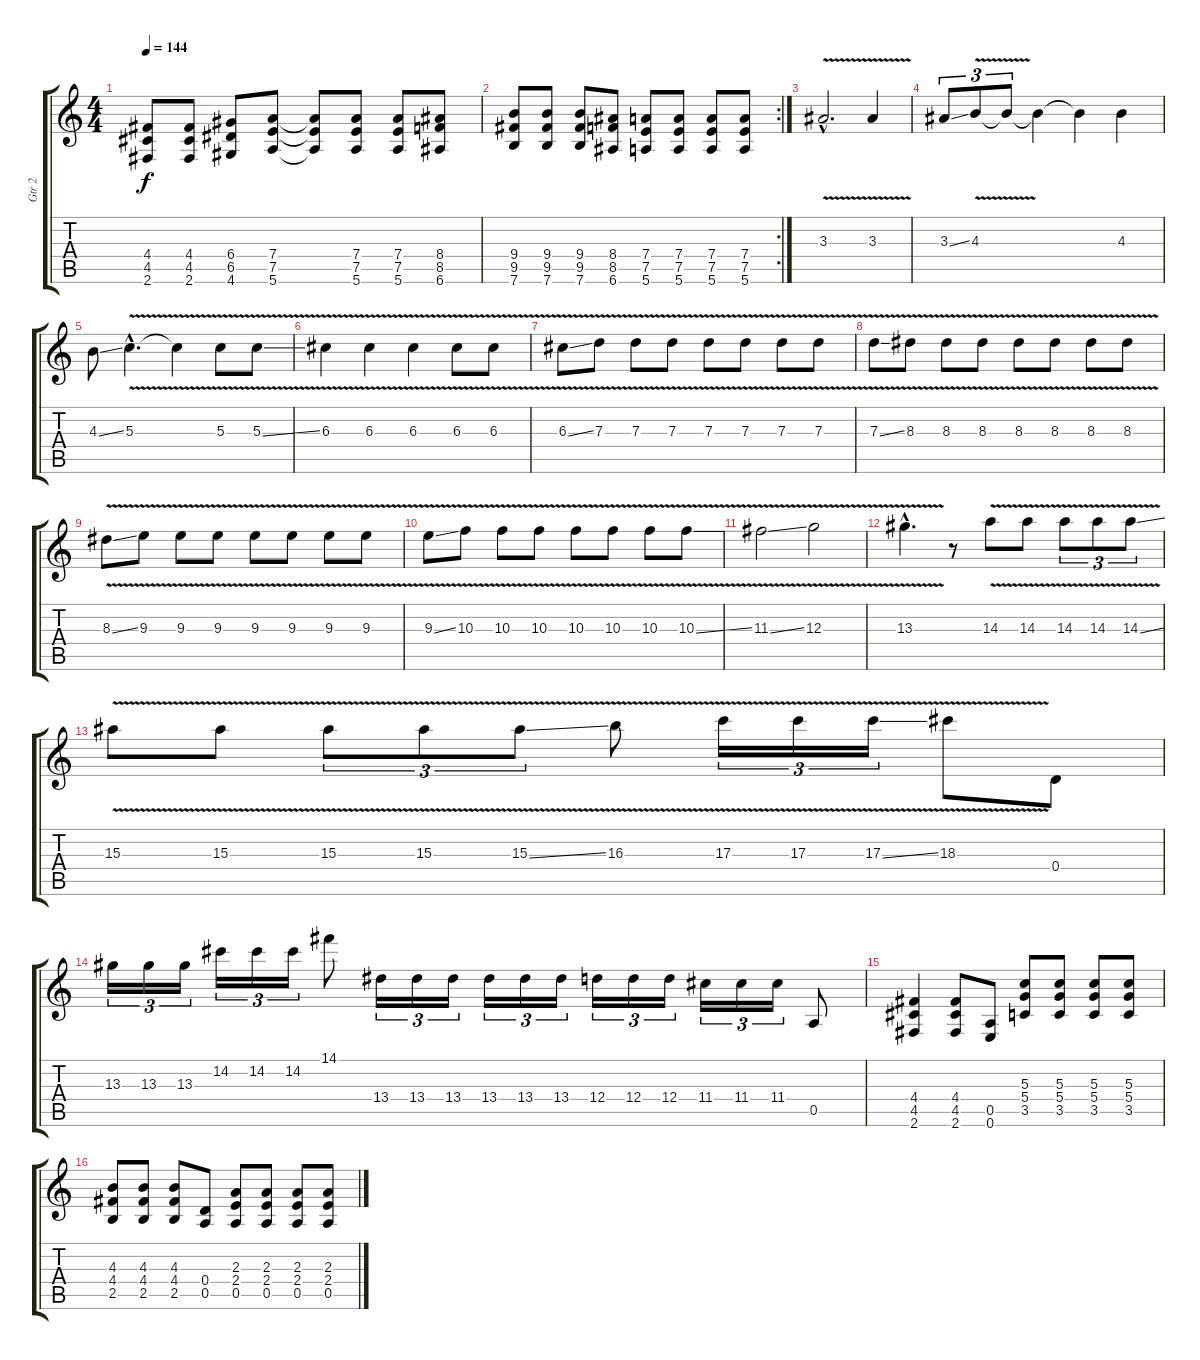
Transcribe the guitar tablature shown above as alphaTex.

\track ("Gtr 2" "Gtr 2") {instrument distortionguitar}
\staff {score tabs}
\tuning (E4 B3 G3 D3 A2 E2) {hide}
\ts (4 4)
\tempo 144
\clef g2
\ks c
(4.4 4.5 2.6).8{dy f} (4.4 4.5 2.6).8 (6.4 6.5 4.6).8 (7.4 7.5 5.6).8 (7.4{t} 7.5{t} 5.6{t}).8 (7.4 7.5 5.6).8 (7.4 7.5 5.6).8 (8.4 8.5 6.6).8 |
\rc 2
(9.4 9.5 7.6).8 (9.4 9.5 7.6).8 (9.4 9.5 7.6).8 (8.4 8.5 6.6).8 (7.4 7.5 5.6).8 (7.4 7.5 5.6).8 (7.4 7.5 5.6).8 (7.4 7.5 5.6).8 |
3.3{v hac}.2{d} 3.3{v}.4 |
3.3{ss}.8{tu (3 2)} 4.3{v}.8{tu (3 2)} 4.3{t}.8{tu (3 2)} 4.3{t}.4 4.3{t}.4 4.3.4 |
4.3{ss}.8 5.3{v hac}.4{d} 5.3{t}.4 5.3{v}.8 5.3{v ss}.8 |
6.3{v}.4 6.3{v}.4 6.3{v}.4 6.3{v}.8 6.3{v}.8 |
6.3{v ss}.8 7.3{v}.8 7.3{v}.8 7.3{v}.8 7.3{v}.8 7.3{v}.8 7.3{v}.8 7.3{v}.8 |
7.3{v ss}.8 8.3{v}.8 8.3{v}.8 8.3{v}.8 8.3{v}.8 8.3{v}.8 8.3{v}.8 8.3{v}.8 |
8.3{v ss}.8 9.3{v}.8 9.3{v}.8 9.3{v}.8 9.3{v}.8 9.3{v}.8 9.3{v}.8 9.3{v}.8 |
9.3{v ss}.8 10.3{v}.8 10.3{v}.8 10.3{v}.8 10.3{v}.8 10.3{v}.8 10.3{v}.8 10.3{v ss}.8 |
11.3{v ss}.2 12.3{v}.2 |
13.3{v hac}.4{d} r.8 14.3{v}.8 14.3{v}.8 14.3{v}.8{tu (3 2)} 14.3{v}.8{tu (3 2)} 14.3{v ss}.8{tu (3 2)} |
15.3{v}.8 15.3{v}.8 15.3{v}.8{tu (3 2)} 15.3{v}.8{tu (3 2)} 15.3{v ss}.8{tu (3 2)} 16.3{v}.8 17.3{v}.16{tu (3 2)} 17.3{v}.16{tu (3 2)} 17.3{v ss}.16{tu (3 2)} 18.3{v}.8 0.4.8 |
13.3.16{tu (3 2)} 13.3.16{tu (3 2)} 13.3.16{tu (3 2)} 14.2.16{tu (3 2)} 14.2.16{tu (3 2)} 14.2.16{tu (3 2)} 14.1.8 13.4.16{tu (3 2)} 13.4.16{tu (3 2)} 13.4.16{tu (3 2)} 13.4.16{tu (3 2)} 13.4.16{tu (3 2)} 13.4.16{tu (3 2)} 12.4.16{tu (3 2)} 12.4.16{tu (3 2)} 12.4.16{tu (3 2)} 11.4.16{tu (3 2)} 11.4.16{tu (3 2)} 11.4.16{tu (3 2)} 0.5.8 |
(4.4 4.5 2.6).4 (4.4 4.5 2.6).8 (0.5 0.6).8 (5.3 5.4 3.5).8 (5.3 5.4 3.5).8 (5.3 5.4 3.5).8 (5.3 5.4 3.5).8 |
(4.3 4.4 2.5).8 (4.3 4.4 2.5).8 (4.3 4.4 2.5).8 (0.4 0.5).8 (2.3 2.4 0.5).8 (2.3 2.4 0.5).8 (2.3 2.4 0.5).8 (2.3 2.4 0.5).8
